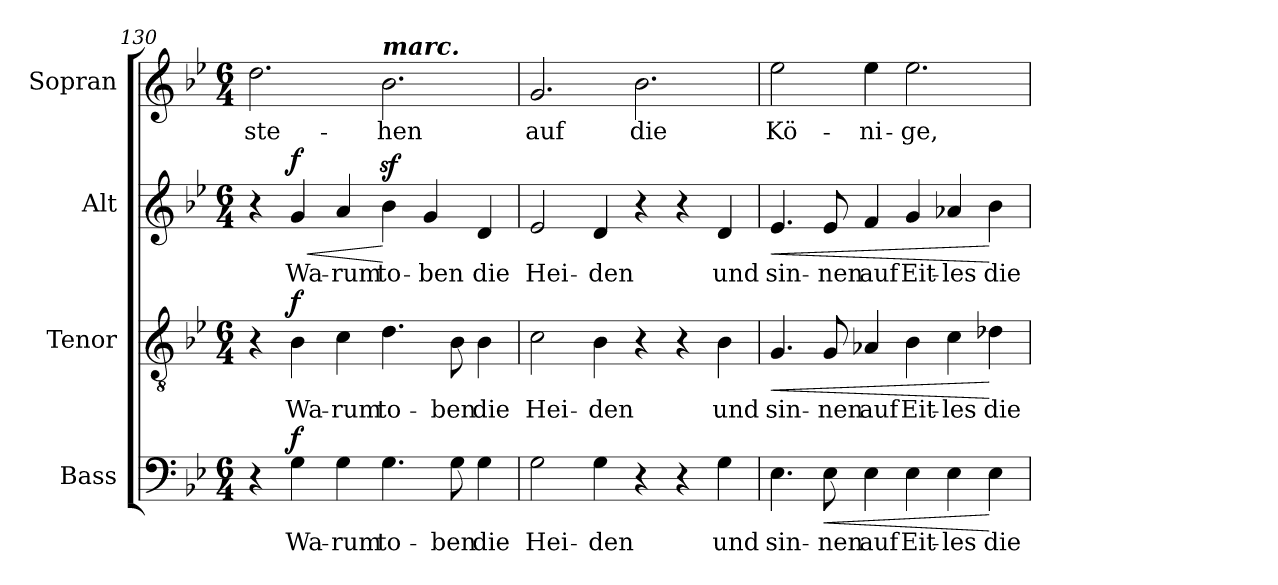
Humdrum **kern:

**kern	**text	**dynam	**kern	**text	**dynam	**kern	**text	**dynam	**kern	**text
*part4	*part4	*part4	*part3	*part3	*part3	*part2	*part2	*part2	*part1	*part1
*staff4	*staff4	*staff4	*staff3	*staff3	*staff3	*staff2	*staff2	*staff2	*staff1	*staff1
*I"Bass	*	*	*I"Tenor	*	*	*I"Alt	*	*	*I"Sopran	*
*I'B.	*	*	*I'T.	*	*	*I'A.	*	*	*I'S.	*
!!LO:LB:g=z
*clefF4	*	*	*clefGv2	*	*	*clefG2	*	*	*clefG2	*
*k[b-e-]	*	*	*k[b-e-]	*	*	*k[b-e-]	*	*	*k[b-e-]	*
*B-:	*	*	*B-:	*	*	*B-:	*	*	*B-:	*
*M6/4	*	*	*M6/4	*	*	*M6/4	*	*	*M6/4	*
=130	=130	=130	=130	=130	=130	=130	=130	=130	=130	=130
!	!	!	!	!	!	!	!	!	!	!LO:LY:b
4r	.	.	4r	.	.	4r	.	.	2.dd\	ste-
!	!LO:LY:b	!LO:DY:a	!	!LO:LY:b	!LO:DY:a	!	!LO:LY:b	!LO:HP:b	!	!
!	!	!	!	!	!	!	!	!LO:DY:n=1:a	!	!
4G\	Wa-	f	4B-\	Wa-	f	4g/	Wa-	< f	.	.
!	!LO:LY:b	!	!	!LO:LY:b	!	!	!LO:LY:b	!	!	!
4G\	-rum	.	4c\	-rum	.	4a/	-rum	.	.	.
!	!	!	!	!	!	!	!	!	!LO:TX:a:Bi:t=marc.	!
!	!LO:LY:b	!	!	!LO:LY:b	!	!	!LO:LY:b	!	!	!LO:LY:b
4.G\	to-	.	4.d\	to-	.	4b-z>\	to-	[	2.b-\	-hen
!	!	!	!	!	!	!	!LO:LY:b	!	!	!
.	.	.	.	.	.	4g/	-ben	.	.	.
!	!LO:LY:b	!	!	!LO:LY:b	!	!	!	!	!	!
8G\	-ben	.	8B-\	-ben	.	.	.	.	.	.
!	!LO:LY:b	!	!	!LO:LY:b	!	!	!LO:LY:b	!	!	!
4G\	die	.	4B-\	die	.	4d/	die	.	.	.
=131	=131	=131	=131	=131	=131	=131	=131	=131	=131	=131
!	!LO:LY:b	!	!	!LO:LY:b	!	!	!LO:LY:b	!	!	!LO:LY:b
2G\	Hei-	.	2c\	Hei-	.	2e-/	Hei-	.	2.g/	auf
!	!LO:LY:b	!	!	!LO:LY:b	!	!	!LO:LY:b	!	!	!
4G\	-den	.	4B-\	-den	.	4d/	-den	.	.	.
!	!	!	!	!	!	!	!	!	!	!LO:LY:b
4r	.	.	4r	.	.	4r	.	.	2.b-\	die
4r	.	.	4r	.	.	4r	.	.	.	.
!	!LO:LY:b	!	!	!LO:LY:b	!	!	!LO:LY:b	!	!	!
4G\	und	.	4B-\	und	.	4d/	und	.	.	.
=132	=132	=132	=132	=132	=132	=132	=132	=132	=132	=132
!	!LO:LY:b	!	!	!LO:LY:b	!LO:HP:b	!	!LO:LY:b	!LO:HP:b	!	!LO:LY:b
4.E-\	sin-	.	4.G/	sin-	<	4.e-/	sin-	<	2ee-\	Kö-
!	!LO:LY:b	!LO:HP:b	!	!LO:LY:b	!	!	!LO:LY:b	!	!	!
8E-\	-nen	<	8G/	-nen	.	8e-/	-nen	.	.	.
!	!LO:LY:b	!	!	!LO:LY:b	!	!	!LO:LY:b	!	!	!LO:LY:b
4E-\	auf	.	4A-X/	auf	.	4f/	auf	.	4ee-\	-ni-
!	!LO:LY:b	!	!	!LO:LY:b	!	!	!LO:LY:b	!	!	!LO:LY:b
4E-\	Eit-	.	4B-\	Eit-	.	4g/	Eit-	.	2.ee-\	-ge,
!	!LO:LY:b	!	!	!LO:LY:b	!	!	!LO:LY:b	!	!	!
4E-\	-les	.	4c\	-les	.	4a-X/	-les	.	.	.
!	!LO:LY:b	!	!	!LO:LY:b	!	!	!LO:LY:b	!	!	!
4E-\	die	[	4d-X\	die	[	4b-\	die	[	.	.
=	=	=	=	=	=	=	=	=	=	=
*-	*-	*-	*-	*-	*-	*-	*-	*-	*-	*-
